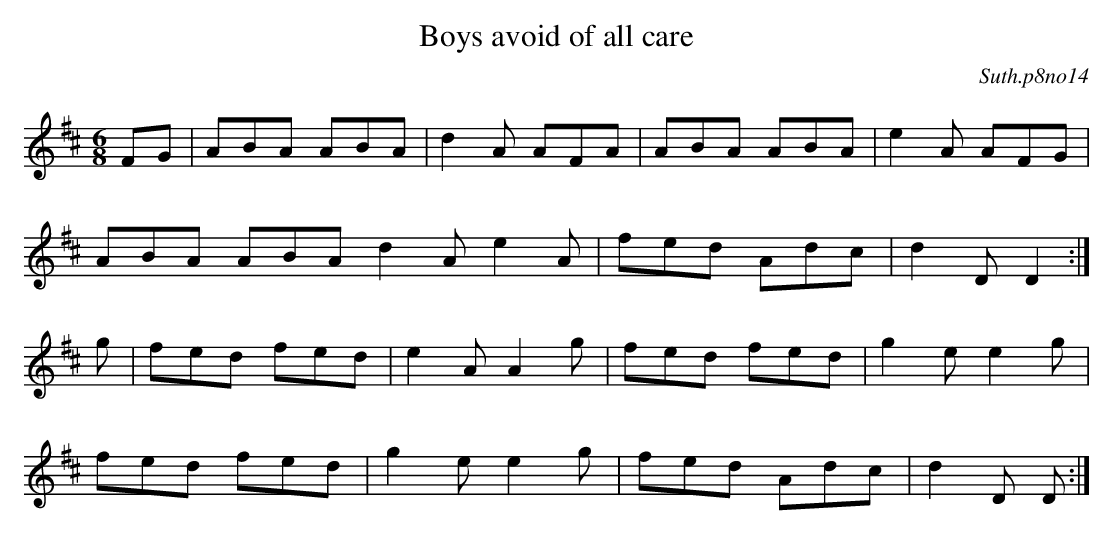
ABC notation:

X:1
T:Boys avoid of all care
C:Suth.p8no14
M:6/8
L:1/8
K:D
FG|ABA ABA|d2A AFA|ABA ABA|e2A AFG|
ABA ABA d2A e2A|fed Adc|d2D D2:|
g|fed fed|e2A A2g|fed fed|g2e e2g|
fed fed|g2e e2g|fed Adc|d2D D:|
